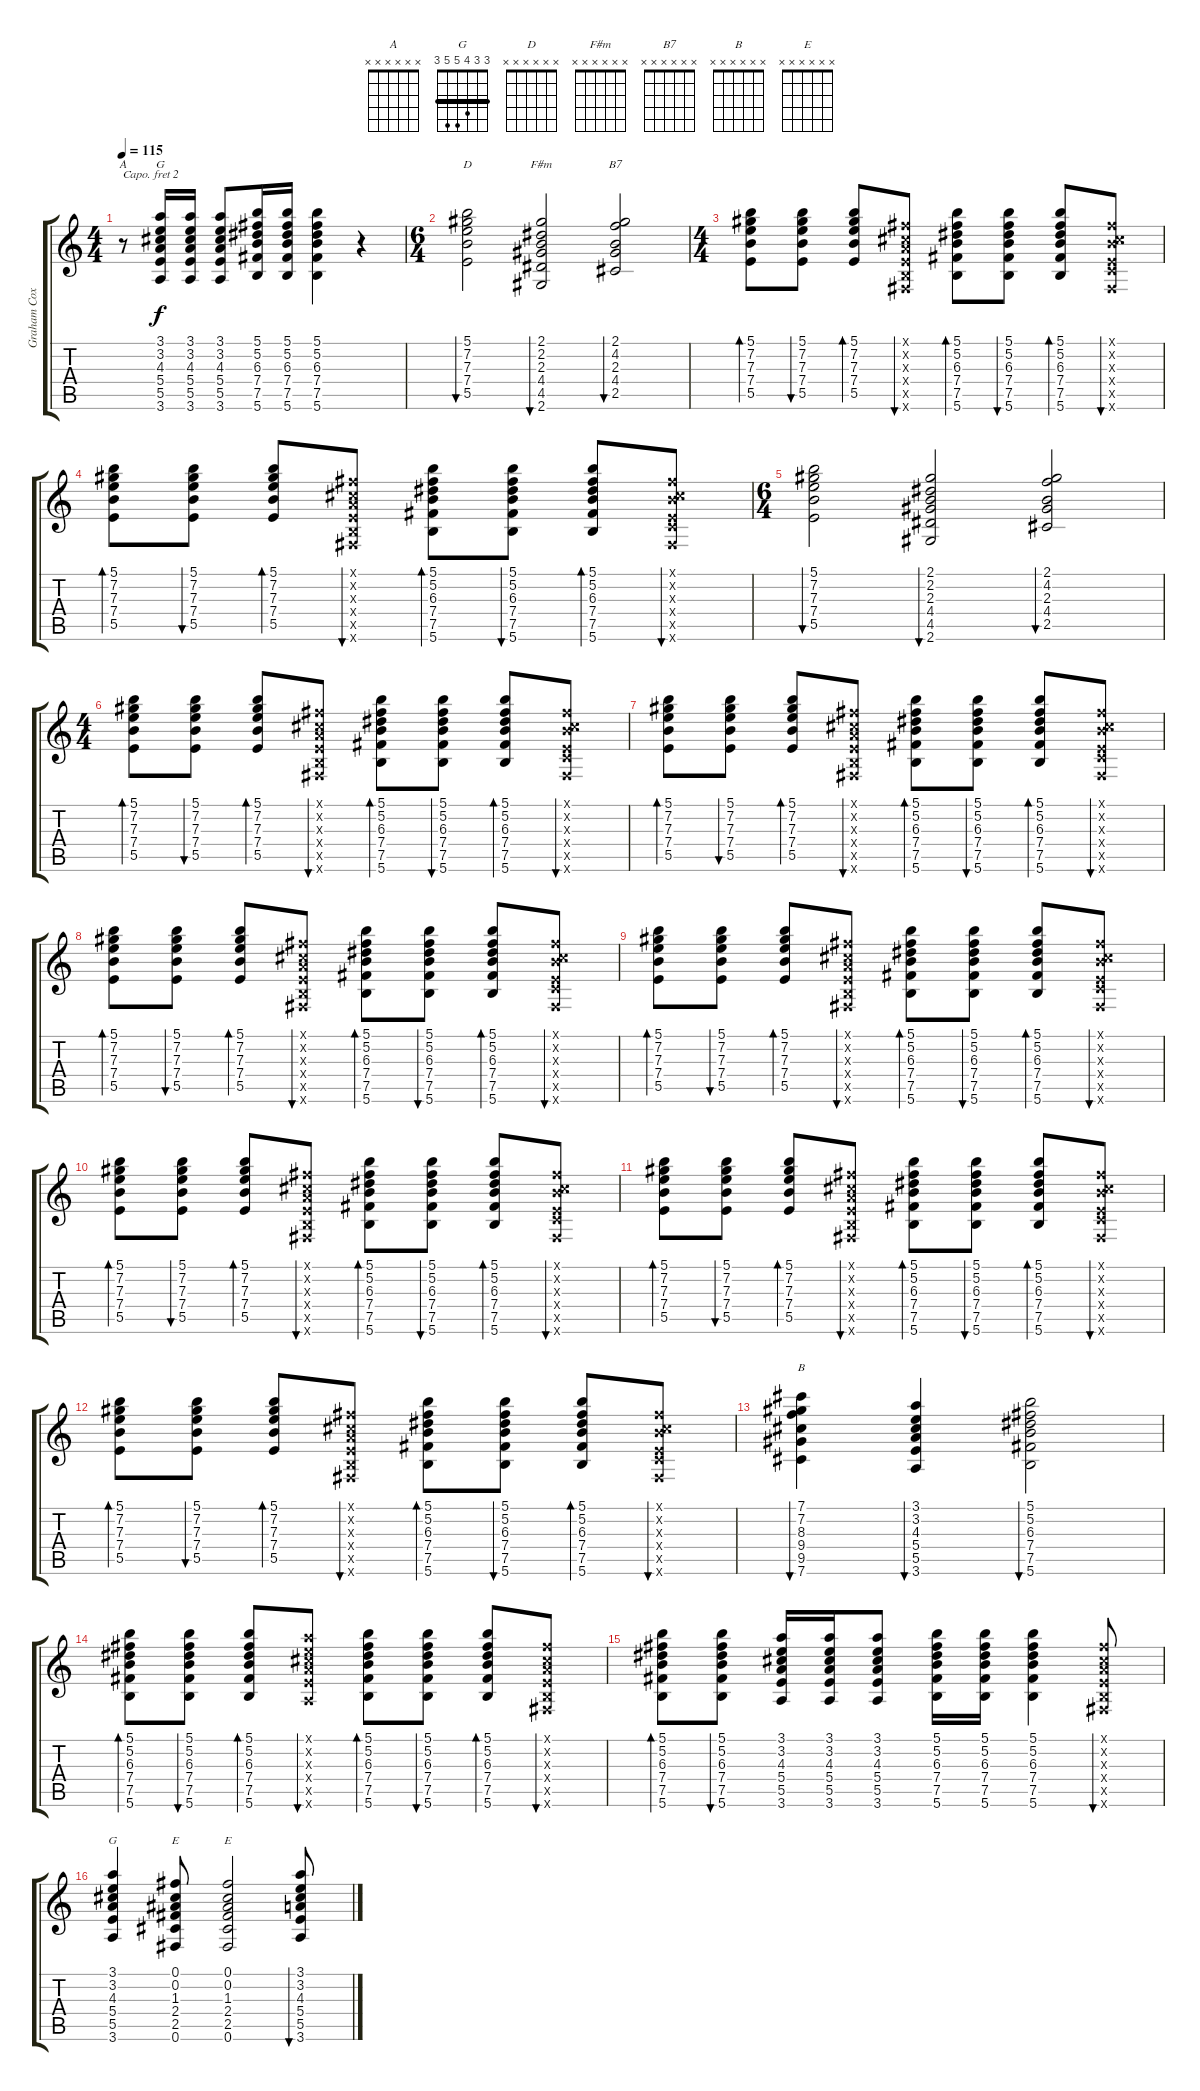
\track ("Graham Coxon" "Graham Cox") {instrument electricguitarclean}
\staff {score tabs}
\capo 2
\tuning (E4 B3 G3 D3 A2 E2) {hide}
\chord ("A" x x x x x x)
\chord ("G" x x x x x x)
\chord ("D" x x x x x x)
\chord ("F#m" x x x x x x)
\chord ("B7" x x x x x x)
\chord ("B" x x x x x x)
\chord ("G" 3 3 4 5 5 3) {barre 3}
\chord ("E" 0 0 1 2 2 0)
\chord ("E" x x x x x x)
\ts (4 4)
\tempo 115
\clef g2
\ks c
r.8{ch "A" dy f} (3.1 3.2 4.3 5.4 5.5 3.6).16{ch "G"} (3.1 3.2 4.3 5.4 5.5 3.6).16 (3.1 3.2 4.3 5.4 5.5 3.6).8 (5.1 5.2 6.3 7.4 7.5 5.6).16 (5.1 5.2 6.3 7.4 7.5 5.6).16 (5.1 5.2 6.3 7.4 7.5 5.6).4 r.4 |
\ts (6 4)
(5.1 7.2 7.3 7.4 5.5).2{bu 240 ch "D"} (2.1 2.2 2.3 4.4 4.5 2.6).2{bu 240 ch "F#m"} (2.1 4.2 2.3 4.4 2.5).2{bu 240 ch "B7"} |
\ts (4 4)
(5.1 7.2 7.3 7.4 5.5).8{bd 60} (5.1 7.2 7.3 7.4 5.5).8{bu 60} (5.1 7.2 7.3 7.4 5.5).8{bd 60} (0.1{x} 0.2{x} 0.3{x} 0.4{x} 0.5{x} 0.6{x}).8{bu 60} (5.1 5.2 6.3 7.4 7.5 5.6).8{bd 60} (5.1 5.2 6.3 7.4 7.5 5.6).8{bu 60} (5.1 5.2 6.3 7.4 7.5 5.6).8{bd 60} (0.1{x} 0.2{x} 2.3{x} 0.4{x} 1.5{x} 0.6{x}).8{bu 60} |
(5.1 7.2 7.3 7.4 5.5).8{bd 60} (5.1 7.2 7.3 7.4 5.5).8{bu 60} (5.1 7.2 7.3 7.4 5.5).8{bd 60} (0.1{x} 0.2{x} 0.3{x} 0.4{x} 0.5{x} 0.6{x}).8{bu 60} (5.1 5.2 6.3 7.4 7.5 5.6).8{bd 60} (5.1 5.2 6.3 7.4 7.5 5.6).8{bu 60} (5.1 5.2 6.3 7.4 7.5 5.6).8{bd 60} (0.1{x} 0.2{x} 2.3{x} 0.4{x} 1.5{x} 0.6{x}).8{bu 60} |
\ts (6 4)
(5.1 7.2 7.3 7.4 5.5).2{bu 240} (2.1 2.2 2.3 4.4 4.5 2.6).2{bu 240} (2.1 4.2 2.3 4.4 2.5).2{bu 240} |
\ts (4 4)
(5.1 7.2 7.3 7.4 5.5).8{bd 60} (5.1 7.2 7.3 7.4 5.5).8{bu 60} (5.1 7.2 7.3 7.4 5.5).8{bd 60} (0.1{x} 0.2{x} 0.3{x} 0.4{x} 0.5{x} 0.6{x}).8{bu 60} (5.1 5.2 6.3 7.4 7.5 5.6).8{bd 60} (5.1 5.2 6.3 7.4 7.5 5.6).8{bu 60} (5.1 5.2 6.3 7.4 7.5 5.6).8{bd 60} (0.1{x} 0.2{x} 2.3{x} 0.4{x} 1.5{x} 0.6{x}).8{bu 60} |
(5.1 7.2 7.3 7.4 5.5).8{bd 60} (5.1 7.2 7.3 7.4 5.5).8{bu 60} (5.1 7.2 7.3 7.4 5.5).8{bd 60} (0.1{x} 0.2{x} 0.3{x} 0.4{x} 0.5{x} 0.6{x}).8{bu 60} (5.1 5.2 6.3 7.4 7.5 5.6).8{bd 60} (5.1 5.2 6.3 7.4 7.5 5.6).8{bu 60} (5.1 5.2 6.3 7.4 7.5 5.6).8{bd 60} (0.1{x} 0.2{x} 2.3{x} 0.4{x} 1.5{x} 0.6{x}).8{bu 60} |
(5.1 7.2 7.3 7.4 5.5).8{bd 60} (5.1 7.2 7.3 7.4 5.5).8{bu 60} (5.1 7.2 7.3 7.4 5.5).8{bd 60} (0.1{x} 0.2{x} 0.3{x} 0.4{x} 0.5{x} 0.6{x}).8{bu 60} (5.1 5.2 6.3 7.4 7.5 5.6).8{bd 60} (5.1 5.2 6.3 7.4 7.5 5.6).8{bu 60} (5.1 5.2 6.3 7.4 7.5 5.6).8{bd 60} (0.1{x} 0.2{x} 2.3{x} 0.4{x} 1.5{x} 0.6{x}).8{bu 60} |
(5.1 7.2 7.3 7.4 5.5).8{bd 60} (5.1 7.2 7.3 7.4 5.5).8{bu 60} (5.1 7.2 7.3 7.4 5.5).8{bd 60} (0.1{x} 0.2{x} 0.3{x} 0.4{x} 0.5{x} 0.6{x}).8{bu 60} (5.1 5.2 6.3 7.4 7.5 5.6).8{bd 60} (5.1 5.2 6.3 7.4 7.5 5.6).8{bu 60} (5.1 5.2 6.3 7.4 7.5 5.6).8{bd 60} (0.1{x} 0.2{x} 2.3{x} 0.4{x} 1.5{x} 0.6{x}).8{bu 60} |
(5.1 7.2 7.3 7.4 5.5).8{bd 60} (5.1 7.2 7.3 7.4 5.5).8{bu 60} (5.1 7.2 7.3 7.4 5.5).8{bd 60} (0.1{x} 0.2{x} 0.3{x} 0.4{x} 0.5{x} 0.6{x}).8{bu 60} (5.1 5.2 6.3 7.4 7.5 5.6).8{bd 60} (5.1 5.2 6.3 7.4 7.5 5.6).8{bu 60} (5.1 5.2 6.3 7.4 7.5 5.6).8{bd 60} (0.1{x} 0.2{x} 2.3{x} 0.4{x} 1.5{x} 0.6{x}).8{bu 60} |
(5.1 7.2 7.3 7.4 5.5).8{bd 60} (5.1 7.2 7.3 7.4 5.5).8{bu 60} (5.1 7.2 7.3 7.4 5.5).8{bd 60} (0.1{x} 0.2{x} 0.3{x} 0.4{x} 0.5{x} 0.6{x}).8{bu 60} (5.1 5.2 6.3 7.4 7.5 5.6).8{bd 60} (5.1 5.2 6.3 7.4 7.5 5.6).8{bu 60} (5.1 5.2 6.3 7.4 7.5 5.6).8{bd 60} (0.1{x} 0.2{x} 2.3{x} 0.4{x} 1.5{x} 0.6{x}).8{bu 60} |
(5.1 7.2 7.3 7.4 5.5).8{bd 60} (5.1 7.2 7.3 7.4 5.5).8{bu 60} (5.1 7.2 7.3 7.4 5.5).8{bd 60} (0.1{x} 0.2{x} 0.3{x} 0.4{x} 0.5{x} 0.6{x}).8{bu 60} (5.1 5.2 6.3 7.4 7.5 5.6).8{bd 60} (5.1 5.2 6.3 7.4 7.5 5.6).8{bu 60} (5.1 5.2 6.3 7.4 7.5 5.6).8{bd 60} (0.1{x} 0.2{x} 2.3{x} 0.4{x} 1.5{x} 0.6{x}).8{bu 60} |
(7.1 7.2 8.3 9.4 9.5 7.6).4{bu 240 ch "B"} (3.1 3.2 4.3 5.4 5.5 3.6).4{bu 240} (5.1 5.2 6.3 7.4 7.5 5.6).2{bu 240} |
(5.1 5.2 6.3 7.4 7.5 5.6).8{bd 60} (5.1 5.2 6.3 7.4 7.5 5.6).8{bu 60} (5.1 5.2 6.3 7.4 7.5 5.6).8{bd 60} (3.1{x} 3.2{x} 4.3{x} 5.4{x} 5.5{x} 3.6{x}).8{bu 60} (5.1 5.2 6.3 7.4 7.5 5.6).8{bd 60} (5.1 5.2 6.3 7.4 7.5 5.6).8{bu 60} (5.1 5.2 6.3 7.4 7.5 5.6).8{bd 60} (0.1{x} 0.2{x} 0.3{x} 0.4{x} 0.5{x} 0.6{x}).8{bu 60} |
(5.1 5.2 6.3 7.4 7.5 5.6).8{bd 60} (5.1 5.2 6.3 7.4 7.5 5.6).8{bu 60} (3.1 3.2 4.3 5.4 5.5 3.6).16 (3.1 3.2 4.3 5.4 5.5 3.6).16 (3.1 3.2 4.3 5.4 5.5 3.6).8 (5.1 5.2 6.3 7.4 7.5 5.6).16 (5.1 5.2 6.3 7.4 7.5 5.6).16 (5.1 5.2 6.3 7.4 7.5 5.6).4 (0.1{x} 0.2{x} 0.3{x} 0.4{x} 0.5{x} 0.6{x}).8{bu 60} |
(3.1 3.2 4.3 5.4 5.5 3.6).4{ch "G"} (0.1 0.2 1.3 2.4 2.5 0.6).8{ch "E"} (0.1 0.2 1.3 2.4 2.5 0.6).2{ch "E"} (3.1 3.2 4.3 5.4 5.5 3.6).8{bu 60}
